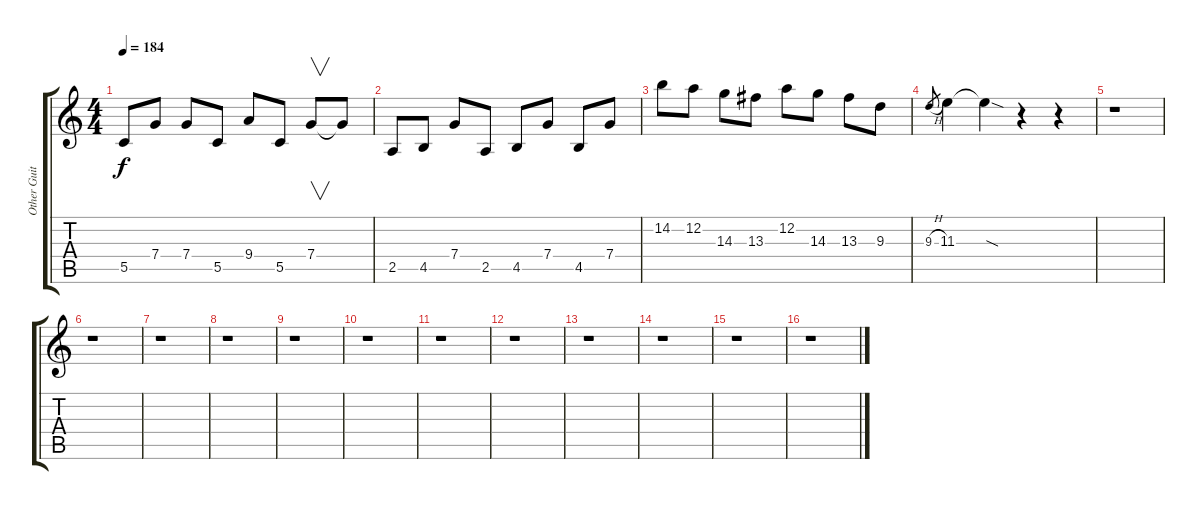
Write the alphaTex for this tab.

\track ("Other Guitar 2 (Studio)" "Other Guit") {instrument acousticguitarsteel}
\staff {score tabs}
\tuning (D4 A3 F3 C3 G2 C2) {hide}
\ts (4 4)
\tempo 184
\clef g2
\ks c
5.5.8{dy f} 7.4.8 7.4.8 5.5.8 9.4.8 5.5.8 7.4.8{v} 7.4{t}.8 |
2.5.8 4.5.8 7.4.8 2.5.8 4.5.8 7.4.8 4.5.8 7.4.8 |
14.2.8 12.2.8 14.3.8 13.3.8 12.2.8 14.3.8 13.3.8 9.3.8 |
9.3{h}.8{gr} 11.3.4 11.3{sod t}.4 r.4 r.4 |
r.1 |
r.1 |
r.1 |
r.1 |
r.1 |
r.1 |
r.1 |
r.1 |
r.1 |
r.1 |
r.1 |
r.1
